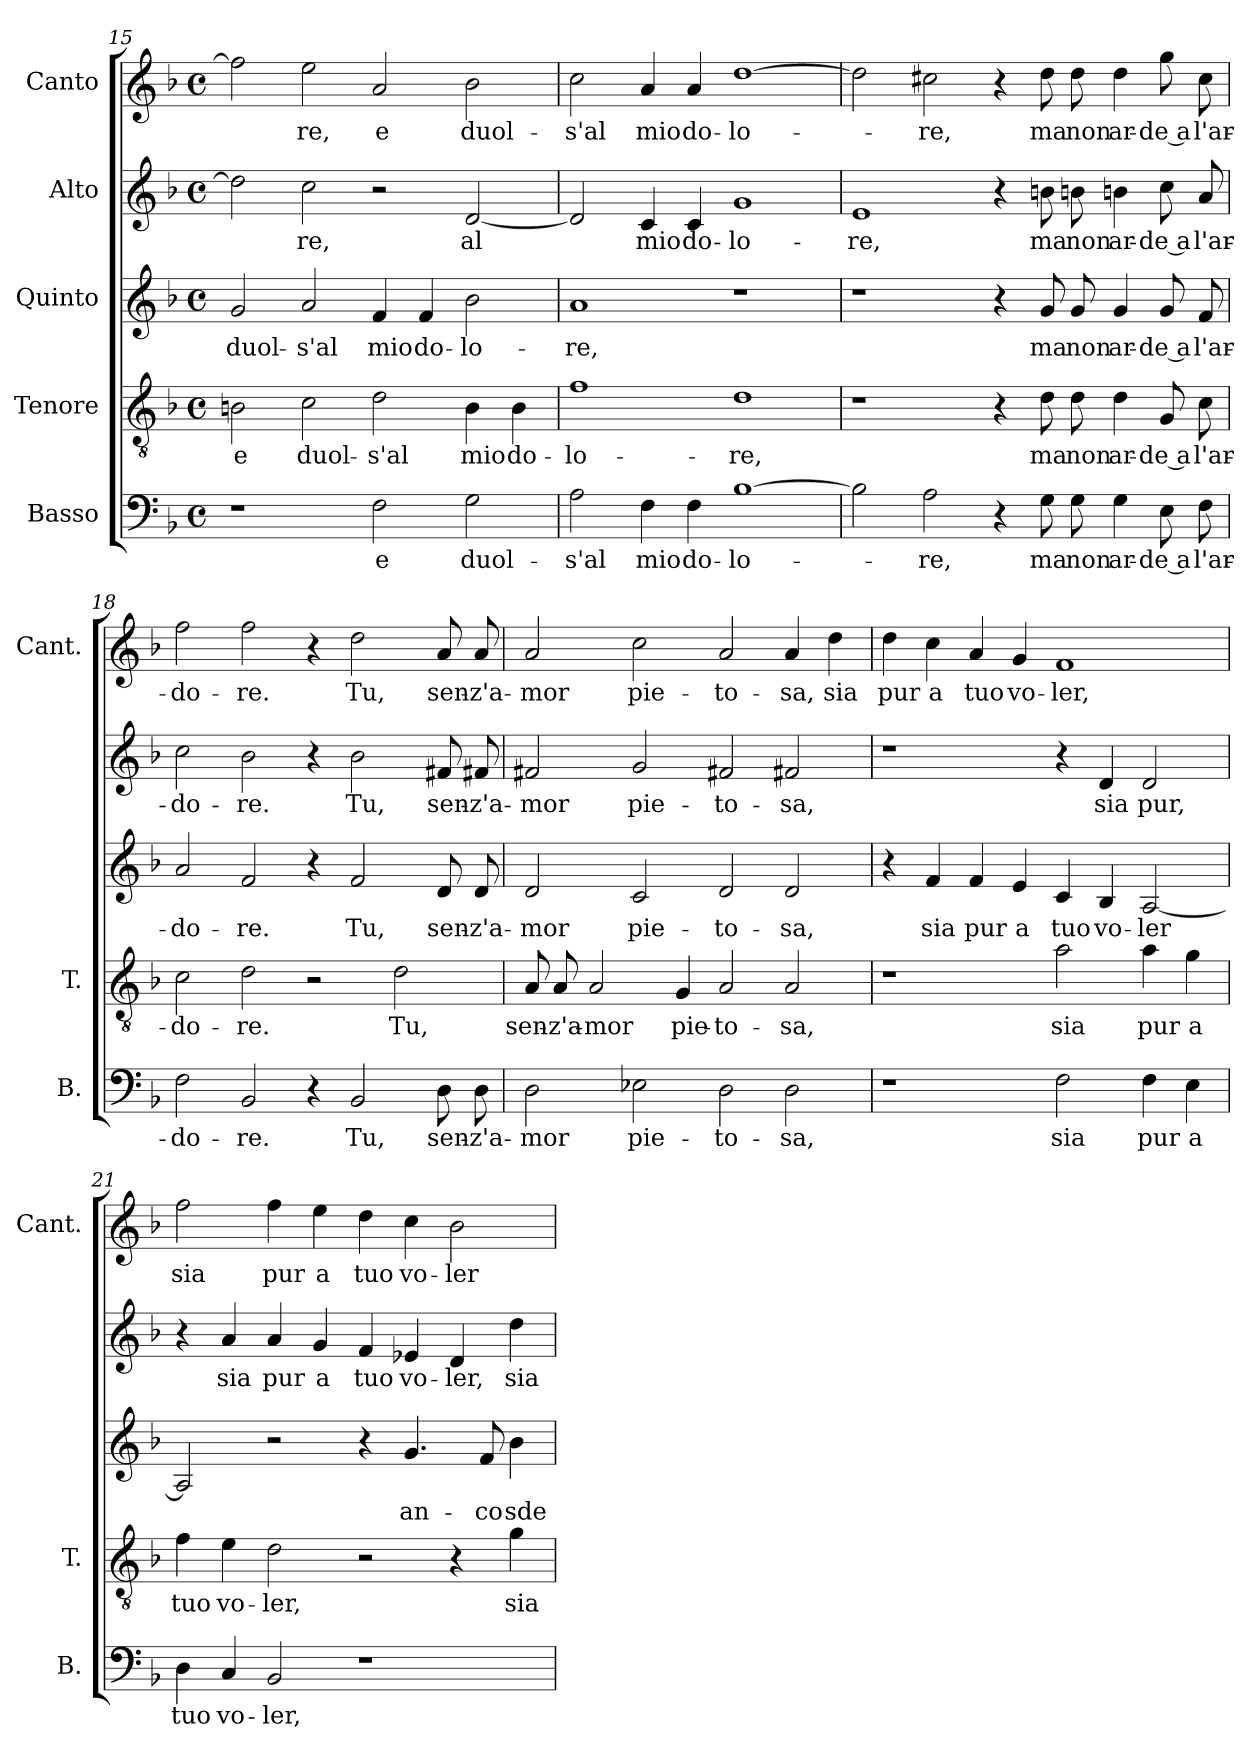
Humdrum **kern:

**kern	**text	**kern	**text	**kern	**text	**kern	**text	**kern	**text
*part5	*part5	*part4	*part4	*part3	*part3	*part2	*part2	*part1	*part1
*staff5	*staff5	*staff4	*staff4	*staff3	*staff3	*staff2	*staff2	*staff1	*staff1
*I"Basso	*	*I"Tenore	*	*I"Quinto	*	*I"Alto	*	*I"Canto	*
*I'B.	*	*I'T.	*	*	*	*	*	*I'Cant.	*
*clefF4	*	*clefGv2	*	*clefG2	*	*clefG2	*	*clefG2	*
*k[b-]	*	*k[b-]	*	*k[b-]	*	*k[b-]	*	*k[b-]	*
*F:	*	*F:	*	*F:	*	*F:	*	*F:	*
*M4/4	*	*M4/4	*	*M4/4	*	*M4/4	*	*M4/4	*
*met(c)	*	*met(c)	*	*met(c)	*	*met(c)	*	*met(c)	*
=15	=15	=15	=15	=15	=15	=15	=15	=15	=15
1r	.	2Bn\	e	2g/	duol-	2dd\]	.	2ff\]	.
.	.	2c\	duol-	2a/	-s'al	2cc\	-re,	2ee\	-re,
2F\	e	2d\	-s'al	4f/	mio	2r	.	2a/	e
.	.	.	.	4f/	do-	.	.	.	.
2G\	duol-	4B\	mio	2b-\	-lo-	[2d/	al	2b-\	duol-
.	.	4B\	do-	.	.	.	.	.	.
=16	=16	=16	=16	=16	=16	=16	=16	=16	=16
2A\	-s'al	1f\	-lo-	1a/	-re,	2d/]	.	2cc\	-s'al
4F\	mio	.	.	.	.	4c/	mio	4a/	mio
4F\	do-	.	.	.	.	4c/	do-	4a/	do-
[1B-\	-lo-	1d\	-re,	1r	.	1g/	-lo-	[1dd\	-lo-
=17	=17	=17	=17	=17	=17	=17	=17	=17	=17
2B-\]	.	1r	.	1r	.	1e/	-re,	2dd\]	.
2A\	-re,	.	.	.	.	.	.	2cc#X\	-re,
4r	.	4r	.	4r	.	4r	.	4r	.
8G\	ma	8d\	ma	8g/	ma	8bn\	ma	8dd\	ma
8G\	non	8d\	non	8g/	non	8bn\	non	8dd\	non
4G\	ar-	4d\	ar-	4g/	ar-	4bn\	ar-	4dd\	ar-
8E\	-de a	8G/	-de a	8g/	-de a	8cc\	-de a	8gg\	-de a
8F\	l'ar-	8c\	l'ar-	8f/	l'ar-	8a/	l'ar-	8cc#\	l'ar-
=18	=18	=18	=18	=18	=18	=18	=18	=18	=18
2F\	-do-	2c\	-do-	2a/	-do-	2cc\	-do-	2ff\	-do-
2BB-/	-re.	2d\	-re.	2f/	-re.	2b-\	-re.	2ff\	-re.
4r	.	2r	.	4r	.	4r	.	4r	.
2BB-/	Tu,	.	.	2f/	Tu,	2b-\	Tu,	2dd\	Tu,
.	.	2d\	Tu,	.	.	.	.	.	.
8D\	sen-	.	.	8d/	sen-	8f#X/	sen-	8a/	sen-
8D\	-z'a-	.	.	8d/	-z'a-	8f#X/	-z'a-	8a/	-z'a-
=19	=19	=19	=19	=19	=19	=19	=19	=19	=19
2D\	-mor	8A/	sen-	2d/	-mor	2f#X/	-mor	2a/	-mor
.	.	8A/	-z'a-	.	.	.	.	.	.
.	.	2A/	-mor	.	.	.	.	.	.
2E-X\	pie-	.	.	2c/	pie-	2g/	pie-	2cc\	pie-
.	.	4G/	pie-	.	.	.	.	.	.
2D\	-to-	2A/	-to-	2d/	-to-	2f#X/	-to-	2a/	-to-
2D\	-sa,	2A/	-sa,	2d/	-sa,	2f#X/	-sa,	4a/	-sa,
.	.	.	.	.	.	.	.	4dd\	sia
=20	=20	=20	=20	=20	=20	=20	=20	=20	=20
1r	.	1r	.	4r	.	1r	.	4dd\	pur
.	.	.	.	4f/	sia	.	.	4cc\	a
.	.	.	.	4f/	pur	.	.	4a/	tuo
.	.	.	.	4e/	a	.	.	4g/	vo-
2F\	sia	2a\	sia	4c/	tuo	4r	.	1f/	-ler,
.	.	.	.	4B-/	vo-	4d/	sia	.	.
4F\	pur	4a\	pur	[2A/	-ler	2d/	pur,	.	.
4E\	a	4g\	a	.	.	.	.	.	.
=21	=21	=21	=21	=21	=21	=21	=21	=21	=21
4D\	tuo	4f\	tuo	2A/]	.	4r	.	2ff\	sia
4C/	vo-	4e\	vo-	.	.	4a/	sia	.	.
2BB-/	-ler,	2d\	-ler,	2r	.	4a/	pur	4ff\	pur
.	.	.	.	.	.	4g/	a	4ee\	a
1r	.	2r	.	4r	.	4f/	tuo	4dd\	tuo
.	.	.	.	4.g/	an-	4e-X/	vo-	4cc\	vo-
.	.	4r	.	.	.	4d/	-ler,	2b-\	-ler
.	.	.	.	8f/	-co	.	.	.	.
.	.	4g\	sia	4b-\	sde-	4dd\	sia	.	.
=	=	=	=	=	=	=	=	=	=
*-	*-	*-	*-	*-	*-	*-	*-	*-	*-
